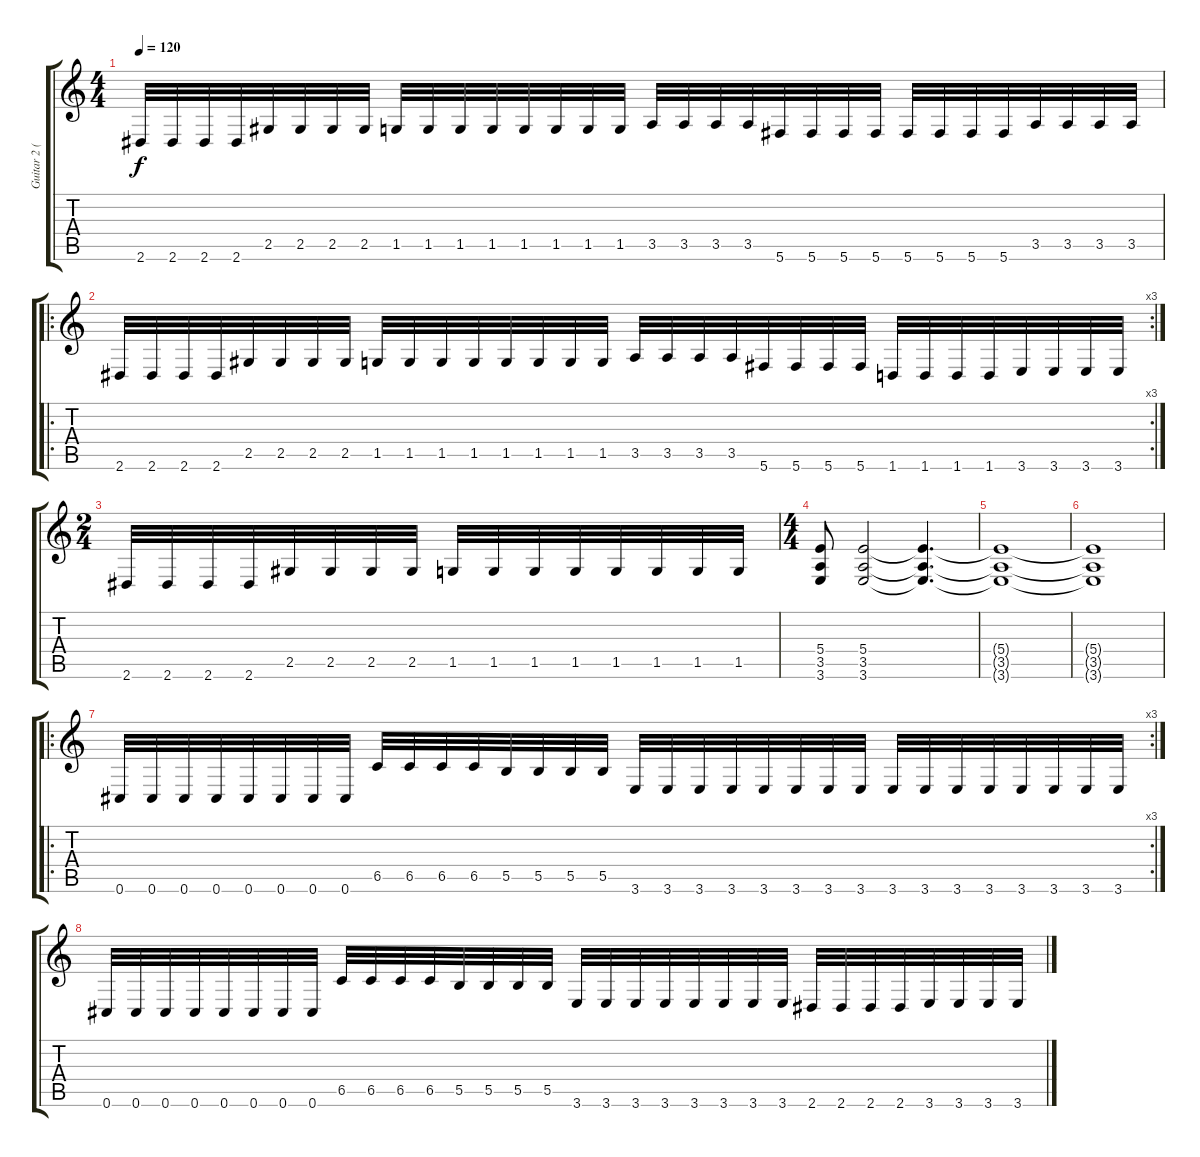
\track ("Guitar 2 (Mauser)" "Guitar 2 (") {instrument distortionguitar}
\staff {score tabs}
\tuning (Db4 Ab3 E3 B2 Gb2 Db2) {hide}
\ts (4 4)
\tempo 120
\clef g2
\ks c
2.6.32{dy f} 2.6.32 2.6.32 2.6.32 2.5.32 2.5.32 2.5.32 2.5.32 1.5.32 1.5.32 1.5.32 1.5.32 1.5.32 1.5.32 1.5.32 1.5.32 3.5.32 3.5.32 3.5.32 3.5.32 5.6.32 5.6.32 5.6.32 5.6.32 5.6.32 5.6.32 5.6.32 5.6.32 3.5.32 3.5.32 3.5.32 3.5.32 |
\ro
\rc 3
2.6.32 2.6.32 2.6.32 2.6.32 2.5.32 2.5.32 2.5.32 2.5.32 1.5.32 1.5.32 1.5.32 1.5.32 1.5.32 1.5.32 1.5.32 1.5.32 3.5.32 3.5.32 3.5.32 3.5.32 5.6.32 5.6.32 5.6.32 5.6.32 1.6.32 1.6.32 1.6.32 1.6.32 3.6.32 3.6.32 3.6.32 3.6.32 |
\ts (2 4)
2.6.32 2.6.32 2.6.32 2.6.32 2.5.32 2.5.32 2.5.32 2.5.32 1.5.32 1.5.32 1.5.32 1.5.32 1.5.32 1.5.32 1.5.32 1.5.32 |
\ts (4 4)
(5.4 3.5 3.6).8 (5.4 3.5 3.6).2 (5.4{t} 3.5{t} 3.6{t}).4{d} |
(5.4{t} 3.5{t} 3.6{t}).1 |
(5.4{t} 3.5{t} 3.6{t}).1 |
\ro
\rc 3
0.6.32 0.6.32 0.6.32 0.6.32 0.6.32 0.6.32 0.6.32 0.6.32 6.5.32 6.5.32 6.5.32 6.5.32 5.5.32 5.5.32 5.5.32 5.5.32 3.6.32 3.6.32 3.6.32 3.6.32 3.6.32 3.6.32 3.6.32 3.6.32 3.6.32 3.6.32 3.6.32 3.6.32 3.6.32 3.6.32 3.6.32 3.6.32 |
0.6.32 0.6.32 0.6.32 0.6.32 0.6.32 0.6.32 0.6.32 0.6.32 6.5.32 6.5.32 6.5.32 6.5.32 5.5.32 5.5.32 5.5.32 5.5.32 3.6.32 3.6.32 3.6.32 3.6.32 3.6.32 3.6.32 3.6.32 3.6.32 2.6.32 2.6.32 2.6.32 2.6.32 3.6.32 3.6.32 3.6.32 3.6.32
